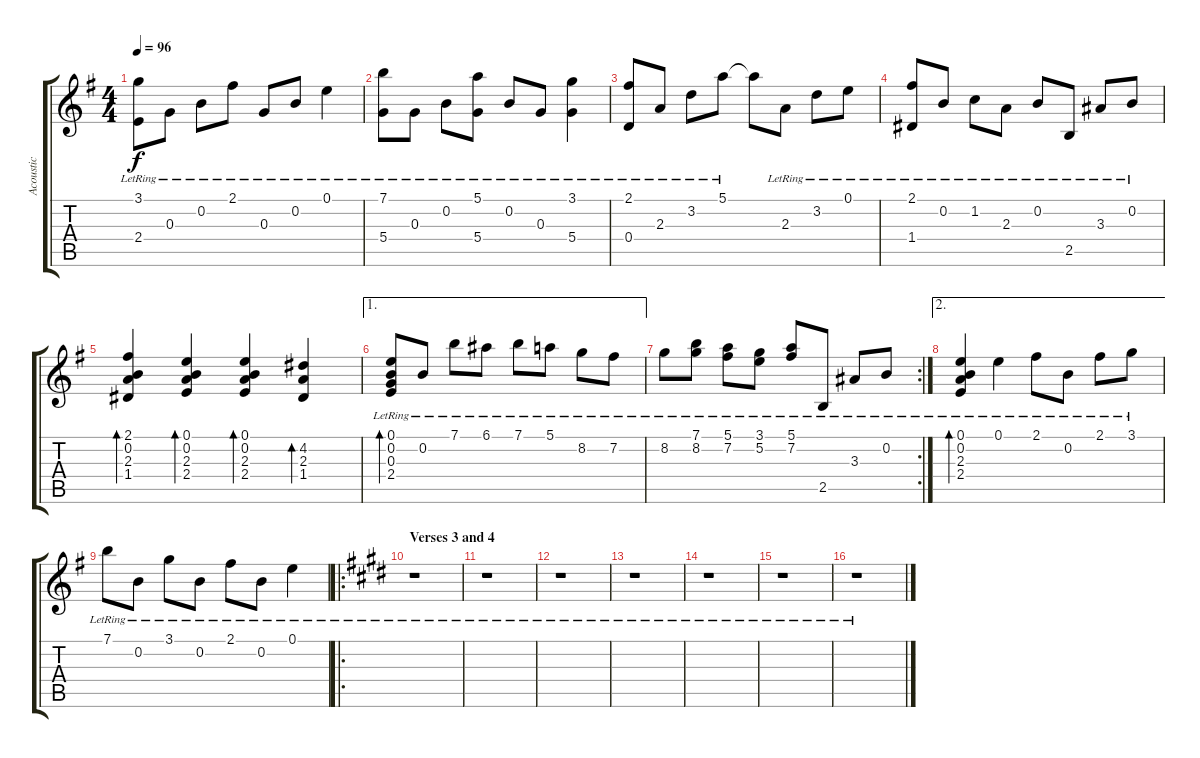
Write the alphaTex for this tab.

\track ("Acoustic" "Acoustic") {instrument acousticguitarnylon}
\staff {score tabs}
\tuning (E4 B3 G3 D3 A2 E2) {hide}
\ts (4 4)
\tempo 96
\clef g2
\ks g
(3.1{lr} 2.4{lr}).8{dy f} 0.3{lr}.8 0.2{lr}.8 2.1{lr}.8 0.3{lr}.8 0.2{lr}.8 0.1{lr}.4 |
(7.1{lr} 5.4{lr}).8 0.3{lr}.8 0.2{lr}.8 (5.1{lr} 5.4{lr}).8 0.2{lr}.8 0.3{lr}.8 (3.1{lr} 5.4{lr}).4 |
(2.1{lr} 0.4{lr}).8 2.3{lr}.8 3.2{lr}.8 5.1{lr}.8 5.1{t}.8 2.3{lr}.8 3.2{lr}.8 0.1{lr}.8 |
(2.1{lr} 1.4{lr}).8 0.2{lr}.8 1.2{lr}.8 2.3{lr}.8 0.2{lr}.8 2.5{lr}.8 3.3{lr}.8 0.2{lr}.8 |
(2.1 0.2 2.3 1.4).4{bd 30} (0.1 0.2 2.3 2.4).4{bd 30} (0.1 0.2 2.3 2.4).4{bd 30} (4.2 2.3 1.4).4{bd 30} |
\ae 1
(0.1{lr} 0.2{lr} 0.3{lr} 2.4{lr}).8{bd 30} 0.2{lr}.8 7.1{lr}.8 6.1{lr}.8 7.1{lr}.8 5.1{lr}.8 8.2{lr}.8 7.2{lr}.8 |
\rc 2
8.2{lr}.8 (7.1{lr} 8.2{lr}).8 (5.1{lr} 7.2{lr}).8 (3.1{lr} 5.2{lr}).8 (5.1{lr} 7.2{lr}).8 2.5{lr}.8 3.3{lr}.8 0.2{lr}.8 |
\ae 2
(0.1{lr} 0.2{lr} 2.3{lr} 2.4{lr}).4{bd 30} 0.1{lr}.4 2.1{lr}.8 0.2{lr}.8 2.1{lr}.8 3.1{lr}.8 |
7.1{lr}.8 0.2{lr}.8 3.1{lr}.8 0.2{lr}.8 2.1{lr}.8 0.2{lr}.8 0.1{lr}.4 |
\ro
\section ("" "Verses 3 and 4")
\ks e
r.1 |
\ks c#minor
r.1 |
\ks e
r.1 |
\ks c#minor
r.1 |
r.1 |
r.1 |
\ks e
r.1
